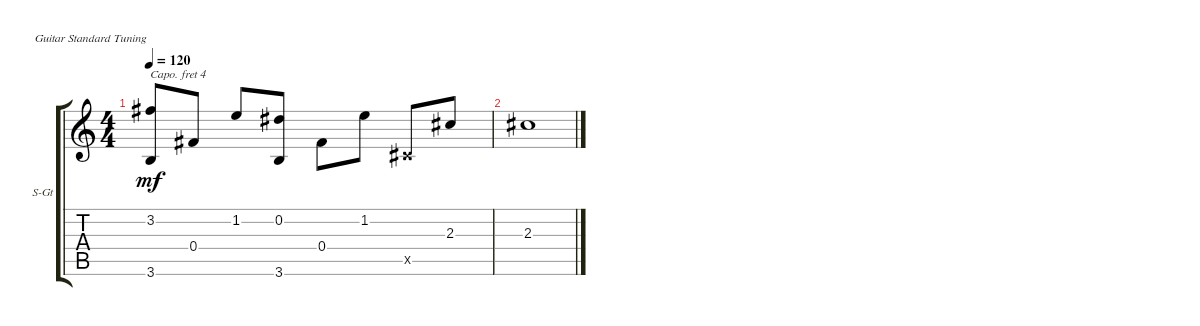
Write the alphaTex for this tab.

\defaultSystemsLayout 4
\bracketExtendMode groupsimilarinstruments
\firstSystemTrackNameOrientation horizontal
\otherSystemsTrackNameOrientation horizontal
\track ("Steel Guitar" "S-Gt") {instrument acousticguitarsteel}
\staff {score tabs}
\capo 4
\tuning (E4 B3 G3 D3 A2 E2)
\ts (4 4)
\tempo 120
\clef g2
\ks c
(3.2 3.6).8{dy mf} 0.4.8 1.2.8 (0.2 3.6).8 0.4.8 1.2.8 0.5{x}.8 2.3.8 |
2.3.1
